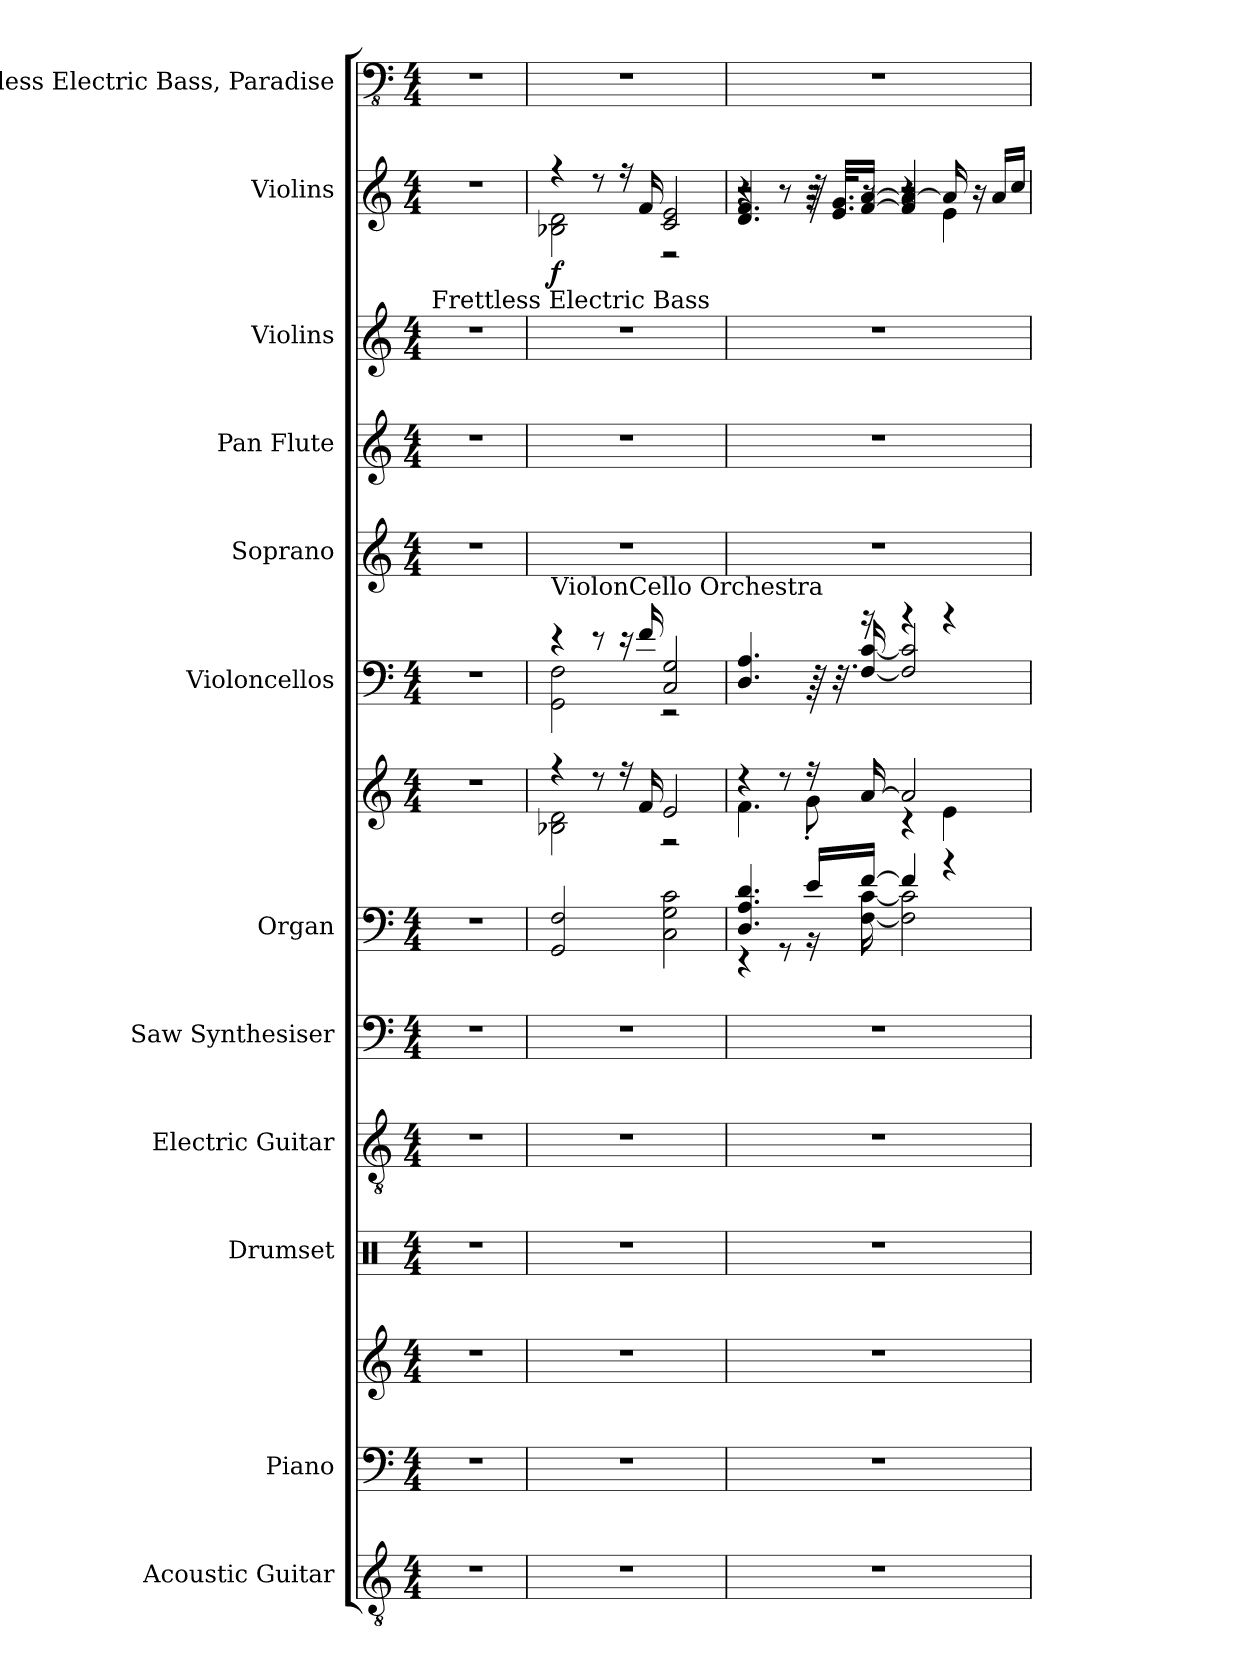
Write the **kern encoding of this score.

**kern	**kern	**kern	**kern	**kern	**kern	**kern	**kern	**kern	**kern	**kern	**kern	**kern	**dynam	**kern
*part12	*part11	*part11	*part10	*part9	*part8	*part7	*part7	*part6	*part5	*part4	*part3	*part2	*part2	*part1
*staff14	*staff13	*staff12	*staff11	*staff10	*staff9	*staff8	*staff7	*staff6	*staff5	*staff4	*staff3	*staff2	*staff2	*staff1
*I"Acoustic Guitar	*I"Piano	*	*I"Drumset	*I"Electric Guitar	*I"Saw Synthesiser	*I"Organ	*	*I"Violoncellos	*I"Soprano	*I"Pan Flute	*I"Violins	*I"Violins	*	*I"Fretless Electric Bass, Paradise
*I'Guit.	*I'Pno.	*	*I'Drs.	*I'El. Guit.	*I'Synth.	*I'Org.	*	*I'Vcs.	*I'S.	*I'Pn. Fl.	*	*I'Vlns.	*	*I'Frtl. El. B.
*clefGv2	*clefF4	*clefG2	*clefX	*clefGv2	*clefF4	*clefF4	*clefG2	*clefF4	*clefG2	*clefG2	*clefG2	*clefG2	*	*clefFv4
*k[]	*k[]	*k[]	*k[]	*k[]	*k[]	*k[]	*k[]	*k[]	*k[]	*k[]	*k[]	*k[]	*	*k[]
*M4/4	*M4/4	*M4/4	*M4/4	*M4/4	*M4/4	*M4/4	*M4/4	*M4/4	*M4/4	*M4/4	*M4/4	*M4/4	*	*M4/4
*MM70	*MM70	*MM70	*MM70	*MM70	*MM70	*MM70	*MM70	*MM70	*MM70	*MM70	*MM70	*MM70	*	*MM70
=1	=1	=1	=1	=1	=1	=1	=1	=1	=1	=1	=1	=1	=1	=1
!	!	!	!	!	!	!	!	!	!	!	!LO:TX:a:t=Frettless Electric Bass	!	!	!
1r	1r	1r	1r	1r	1r	1r	1r	1r	1r	1r	1r	1r	.	1r
=2	=2	=2	=2	=2	=2	=2	=2	=2	=2	=2	=2	=2	=2	=2
*	*	*	*	*	*	*	*^	*^	*	*	*	*^	*	*
!	!	!	!	!	!	!	!	!	!LO:TX:a:t=ViolonCello Orchestra	!	!	!	!	!	!	!	!
!	!	!	!	!	!	!	!	!	!	!	!	!	!	!	!	!LO:DY:b	!
1r	1r	1r	1r	1r	1r	2GG/ 2F/	4r	2B-X\ 2d\	4r	2GG\ 2F\	1r	1r	1r	4r	2B-X\ 2d\	f	1r
.	.	.	.	.	.	.	8r	.	8r	.	.	.	.	8r	.	.	.
.	.	.	.	.	.	.	16r	.	16r	.	.	.	.	16r	.	.	.
.	.	.	.	.	.	.	16f/	.	16f/	.	.	.	.	16f/	.	.	.
.	.	.	.	.	.	2C\ 2G\ 2c\	2e/	2r	2C/ 2G/	2r	.	.	.	2c/ 2e/	2r	.	.
=3	=3	=3	=3	=3	=3	=3	=3	=3	=3	=3	=3	=3	=3	=3	=3	=3	=3
*	*	*	*	*	*	*^	*	*	*	*	*	*	*	*	*^	*	*
1r	1r	1r	1r	1r	1r	4.D/ 4.A/ 4.d/	4r	4r	4.f\	4.D/ 4.A/	4..ryy	1r	1r	1r	4.d/ 4.f/	2r	4r	.	1r
.	.	.	.	.	.	.	8r	8r	.	.	.	.	.	.	.	.	8r	.	.
.	.	.	.	.	.	16e/LL	16r	16r	8g'\	64r	.	.	.	.	64r	.	16r	.	.
.	.	.	.	.	.	.	.	.	.	32.r	.	.	.	.	32.e/ 32.g/KLL	.	.	.	.
.	.	.	.	.	.	[16f/JJ	[16F\ [16c\	[16a/	.	16r	[16F/ [16c/	.	.	.	[16f/ [16a/JJ	.	16r	.	.
.	.	.	.	.	.	4f/]	2F\] 2c\]	2a/]	4r	4r	2F/] 2c/]	.	.	.	4f/] 4a/_	4r	2r	.	.
.	.	.	.	.	.	4r	.	.	4e\	4r	.	.	.	.	16a/]	4e\	.	.	.
.	.	.	.	.	.	.	.	.	.	.	.	.	.	.	16r	.	.	.	.
.	.	.	.	.	.	.	.	.	.	.	.	.	.	.	16a/LL	.	.	.	.
.	.	.	.	.	.	.	.	.	.	.	.	.	.	.	16cc/JJ	.	.	.	.
*	*	*	*	*	*	*v	*v	*	*	*v	*v	*	*	*	*v	*v	*v	*	*
*	*	*	*	*	*	*	*v	*v	*	*	*	*	*	*	*
=	=	=	=	=	=	=	=	=	=	=	=	=	=	=
*-	*-	*-	*-	*-	*-	*-	*-	*-	*-	*-	*-	*-	*-	*-
